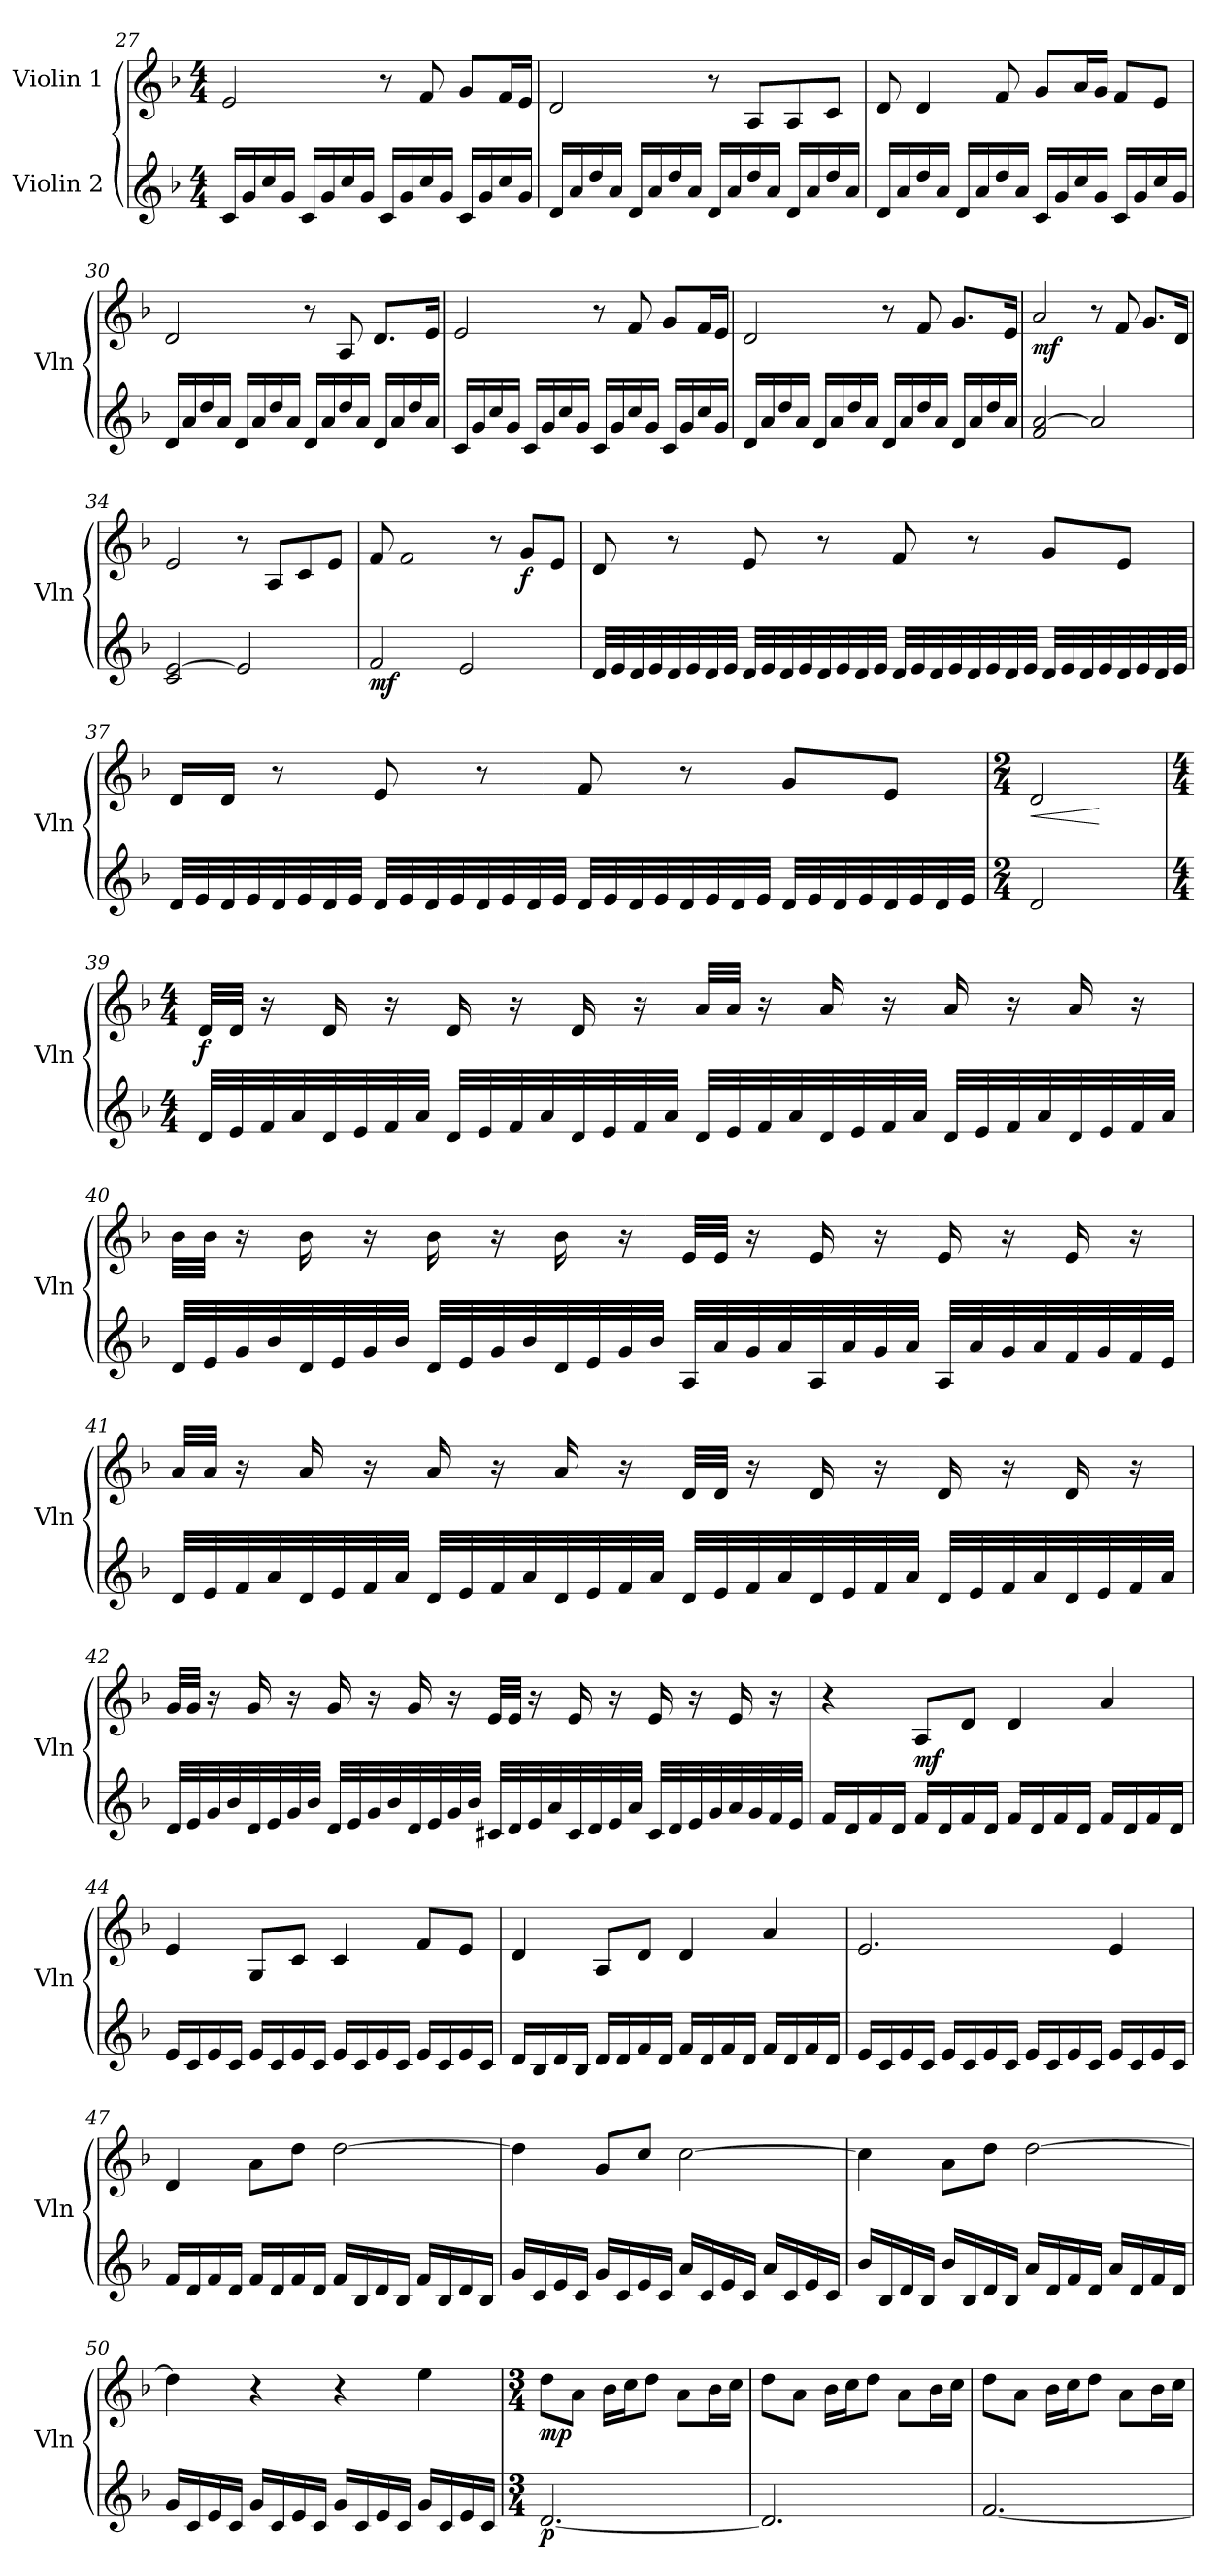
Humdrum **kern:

**kern	**dynam	**kern	**dynam
*part2	*part2	*part1	*part1
*staff2	*staff2	*staff1	*staff1
*I"Violin 2	*	*I"Violin 1	*
*I'Vln	*	*I'Vln	*
!!LO:LB:g=z
*clefG2	*	*clefG2	*
*k[b-]	*	*k[b-]	*
*M4/4	*	*M4/4	*
=27	=27	=27	=27
16c/LL	.	2e/	.
16g/	.	.	.
16cc/	.	.	.
16g/JJ	.	.	.
16c/LL	.	.	.
16g/	.	.	.
16cc/	.	.	.
16g/JJ	.	.	.
16c/LL	.	8r	.
16g/	.	.	.
16cc/	.	8f/	.
16g/JJ	.	.	.
16c/LL	.	8g/L	.
16g/	.	.	.
16cc/	.	16f/L	.
16g/JJ	.	16e/JJ	.
=28	=28	=28	=28
16d/LL	.	2d/	.
16a/	.	.	.
16dd/	.	.	.
16a/JJ	.	.	.
16d/LL	.	.	.
16a/	.	.	.
16dd/	.	.	.
16a/JJ	.	.	.
16d/LL	.	8r	.
16a/	.	.	.
16dd/	.	8A/L	.
16a/JJ	.	.	.
16d/LL	.	8A/	.
16a/	.	.	.
16dd/	.	8c/J	.
16a/JJ	.	.	.
=29	=29	=29	=29
16d/LL	.	8d/	.
16a/	.	.	.
16dd/	.	4d/	.
16a/JJ	.	.	.
16d/LL	.	.	.
16a/	.	.	.
16dd/	.	8f/	.
16a/JJ	.	.	.
16c/LL	.	8g/L	.
16g/	.	.	.
16cc/	.	16a/L	.
16g/JJ	.	16g/JJ	.
16c/LL	.	8f/L	.
16g/	.	.	.
16cc/	.	8e/J	.
16g/JJ	.	.	.
!!LO:PB:g=z
=30	=30	=30	=30
16d/LL	.	2d/	.
16a/	.	.	.
16dd/	.	.	.
16a/JJ	.	.	.
16d/LL	.	.	.
16a/	.	.	.
16dd/	.	.	.
16a/JJ	.	.	.
16d/LL	.	8r	.
16a/	.	.	.
16dd/	.	8A/	.
16a/JJ	.	.	.
16d/LL	.	8.d/L	.
16a/	.	.	.
16dd/	.	.	.
16a/JJ	.	16e/Jk	.
=31	=31	=31	=31
16c/LL	.	2e/	.
16g/	.	.	.
16cc/	.	.	.
16g/JJ	.	.	.
16c/LL	.	.	.
16g/	.	.	.
16cc/	.	.	.
16g/JJ	.	.	.
16c/LL	.	8r	.
16g/	.	.	.
16cc/	.	8f/	.
16g/JJ	.	.	.
16c/LL	.	8g/L	.
16g/	.	.	.
16cc/	.	16f/L	.
16g/JJ	.	16e/JJ	.
=32	=32	=32	=32
16d/LL	.	2d/	.
16a/	.	.	.
16dd/	.	.	.
16a/JJ	.	.	.
16d/LL	.	.	.
16a/	.	.	.
16dd/	.	.	.
16a/JJ	.	.	.
16d/LL	.	8r	.
16a/	.	.	.
16dd/	.	8f/	.
16a/JJ	.	.	.
16d/LL	.	8.g/L	.
16a/	.	.	.
16dd/	.	.	.
16a/JJ	.	16e/Jk	.
!!LO:LB:g=z
=33	=33	=33	=33
!	!	!	!LO:DY:b
2f/ [2a/	.	2a/	mf
2a/]	.	8r	.
.	.	8f/	.
.	.	8.g/L	.
.	.	16d/Jk	.
=34	=34	=34	=34
2c/ [2e/	.	2e/	.
2e/]	.	8r	.
.	.	8A/L	.
.	.	8c/	.
.	.	8e/J	.
=35	=35	=35	=35
!	!LO:DY:b	!	!
2f/	mf	8f/	.
.	.	2f/	.
2e/	.	.	.
.	.	8r	.
!	!	!	!LO:DY:b
.	.	8g/L	f
.	.	8e/J	.
!!LO:LB:g=z
=36	=36	=36	=36
32d/LLL	.	8d/	.
32e/	.	.	.
32d/	.	.	.
32e/	.	.	.
32d/	.	8r	.
32e/	.	.	.
32d/	.	.	.
32e/JJJ	.	.	.
32d/LLL	.	8e/	.
32e/	.	.	.
32d/	.	.	.
32e/	.	.	.
32d/	.	8r	.
32e/	.	.	.
32d/	.	.	.
32e/JJJ	.	.	.
32d/LLL	.	8f/	.
32e/	.	.	.
32d/	.	.	.
32e/	.	.	.
32d/	.	8r	.
32e/	.	.	.
32d/	.	.	.
32e/JJJ	.	.	.
32d/LLL	.	8g/L	.
32e/	.	.	.
32d/	.	.	.
32e/	.	.	.
32d/	.	8e/J	.
32e/	.	.	.
32d/	.	.	.
32e/JJJ	.	.	.
!!LO:LB:g=z
=37	=37	=37	=37
32d/LLL	.	16d/LL	.
32e/	.	.	.
32d/	.	16d/JJ	.
32e/	.	.	.
32d/	.	8r	.
32e/	.	.	.
32d/	.	.	.
32e/JJJ	.	.	.
32d/LLL	.	8e/	.
32e/	.	.	.
32d/	.	.	.
32e/	.	.	.
32d/	.	8r	.
32e/	.	.	.
32d/	.	.	.
32e/JJJ	.	.	.
32d/LLL	.	8f/	.
32e/	.	.	.
32d/	.	.	.
32e/	.	.	.
32d/	.	8r	.
32e/	.	.	.
32d/	.	.	.
32e/JJJ	.	.	.
32d/LLL	.	8g/L	.
32e/	.	.	.
32d/	.	.	.
32e/	.	.	.
32d/	.	8e/J	.
32e/	.	.	.
32d/	.	.	.
32e/JJJ	.	.	.
=38	=38	=38	=38
*M2/4	*	*M2/4	*
!	!	!	!LO:HP:b
2d/	.	2d/	<
.	.	.	[
!!LO:LB:g=z
=39	=39	=39	=39
*M4/4	*	*M4/4	*
!	!	!	!LO:DY:b
32d/LLL	.	32d/LLL	f
32e/	.	32d/JJJ	.
32f/	.	16r	.
32a/	.	.	.
32d/	.	16d/	.
32e/	.	.	.
32f/	.	16r	.
32a/JJJ	.	.	.
32d/LLL	.	16d/	.
32e/	.	.	.
32f/	.	16r	.
32a/	.	.	.
32d/	.	16d/	.
32e/	.	.	.
32f/	.	16r	.
32a/JJJ	.	.	.
32d/LLL	.	32a/LLL	.
32e/	.	32a/JJJ	.
32f/	.	16r	.
32a/	.	.	.
32d/	.	16a/	.
32e/	.	.	.
32f/	.	16r	.
32a/JJJ	.	.	.
32d/LLL	.	16a/	.
32e/	.	.	.
32f/	.	16r	.
32a/	.	.	.
32d/	.	16a/	.
32e/	.	.	.
32f/	.	16r	.
32a/JJJ	.	.	.
!!LO:LB:g=z
=40	=40	=40	=40
32d/LLL	.	32b-\LLL	.
32e/	.	32b-\JJJ	.
32g/	.	16r	.
32b-/	.	.	.
32d/	.	16b-\	.
32e/	.	.	.
32g/	.	16r	.
32b-/JJJ	.	.	.
32d/LLL	.	16b-\	.
32e/	.	.	.
32g/	.	16r	.
32b-/	.	.	.
32d/	.	16b-\	.
32e/	.	.	.
32g/	.	16r	.
32b-/JJJ	.	.	.
32A/LLL	.	32e/LLL	.
32a/	.	32e/JJJ	.
32g/	.	16r	.
32a/	.	.	.
32A/	.	16e/	.
32a/	.	.	.
32g/	.	16r	.
32a/JJJ	.	.	.
32A/LLL	.	16e/	.
32a/	.	.	.
32g/	.	16r	.
32a/	.	.	.
32f/	.	16e/	.
32g/	.	.	.
32f/	.	16r	.
32e/JJJ	.	.	.
!!LO:PB:g=z
=41	=41	=41	=41
32d/LLL	.	32a/LLL	.
32e/	.	32a/JJJ	.
32f/	.	16r	.
32a/	.	.	.
32d/	.	16a/	.
32e/	.	.	.
32f/	.	16r	.
32a/JJJ	.	.	.
32d/LLL	.	16a/	.
32e/	.	.	.
32f/	.	16r	.
32a/	.	.	.
32d/	.	16a/	.
32e/	.	.	.
32f/	.	16r	.
32a/JJJ	.	.	.
32d/LLL	.	32d/LLL	.
32e/	.	32d/JJJ	.
32f/	.	16r	.
32a/	.	.	.
32d/	.	16d/	.
32e/	.	.	.
32f/	.	16r	.
32a/JJJ	.	.	.
32d/LLL	.	16d/	.
32e/	.	.	.
32f/	.	16r	.
32a/	.	.	.
32d/	.	16d/	.
32e/	.	.	.
32f/	.	16r	.
32a/JJJ	.	.	.
!!LO:LB:g=z
=42	=42	=42	=42
32d/LLL	.	32g/LLL	.
32e/	.	32g/JJJ	.
32g/	.	16r	.
32b-/	.	.	.
32d/	.	16g/	.
32e/	.	.	.
32g/	.	16r	.
32b-/JJJ	.	.	.
32d/LLL	.	16g/	.
32e/	.	.	.
32g/	.	16r	.
32b-/	.	.	.
32d/	.	16g/	.
32e/	.	.	.
32g/	.	16r	.
32b-/JJJ	.	.	.
32c#X/LLL	.	32e/LLL	.
32d/	.	32e/JJJ	.
32e/	.	16r	.
32a/	.	.	.
32c#/	.	16e/	.
32d/	.	.	.
32e/	.	16r	.
32a/JJJ	.	.	.
32c#/LLL	.	16e/	.
32d/	.	.	.
32e/	.	16r	.
32g/	.	.	.
32a/	.	16e/	.
32g/	.	.	.
32f/	.	16r	.
32e/JJJ	.	.	.
=43	=43	=43	=43
16f/LL	.	4r	.
16d/	.	.	.
16f/	.	.	.
16d/JJ	.	.	.
!	!	!	!LO:DY:b
16f/LL	.	8A/L	mf
16d/	.	.	.
16f/	.	8d/J	.
16d/JJ	.	.	.
16f/LL	.	4d/	.
16d/	.	.	.
16f/	.	.	.
16d/JJ	.	.	.
16f/LL	.	4a/	.
16d/	.	.	.
16f/	.	.	.
16d/JJ	.	.	.
!!LO:LB:g=z
=44	=44	=44	=44
16e/LL	.	4e/	.
16c/	.	.	.
16e/	.	.	.
16c/JJ	.	.	.
16e/LL	.	8G/L	.
16c/	.	.	.
16e/	.	8c/J	.
16c/JJ	.	.	.
16e/LL	.	4c/	.
16c/	.	.	.
16e/	.	.	.
16c/JJ	.	.	.
16e/LL	.	8f/L	.
16c/	.	.	.
16e/	.	8e/J	.
16c/JJ	.	.	.
=45	=45	=45	=45
16d/LL	.	4d/	.
16B-/	.	.	.
16d/	.	.	.
16B-/JJ	.	.	.
16d/LL	.	8A/L	.
16d/	.	.	.
16f/	.	8d/J	.
16d/JJ	.	.	.
16f/LL	.	4d/	.
16d/	.	.	.
16f/	.	.	.
16d/JJ	.	.	.
16f/LL	.	4a/	.
16d/	.	.	.
16f/	.	.	.
16d/JJ	.	.	.
=46	=46	=46	=46
16e/LL	.	2.e/	.
16c/	.	.	.
16e/	.	.	.
16c/JJ	.	.	.
16e/LL	.	.	.
16c/	.	.	.
16e/	.	.	.
16c/JJ	.	.	.
16e/LL	.	.	.
16c/	.	.	.
16e/	.	.	.
16c/JJ	.	.	.
16e/LL	.	4e/	.
16c/	.	.	.
16e/	.	.	.
16c/JJ	.	.	.
!!LO:LB:g=z
=47	=47	=47	=47
16f/LL	.	4d/	.
16d/	.	.	.
16f/	.	.	.
16d/JJ	.	.	.
16f/LL	.	8a\L	.
16d/	.	.	.
16f/	.	8dd\J	.
16d/JJ	.	.	.
16f/LL	.	[2dd\	.
16B-/	.	.	.
16d/	.	.	.
16B-/JJ	.	.	.
16f/LL	.	.	.
16B-/	.	.	.
16d/	.	.	.
16B-/JJ	.	.	.
=48	=48	=48	=48
16g/LL	.	4dd\]	.
16c/	.	.	.
16e/	.	.	.
16c/JJ	.	.	.
16g/LL	.	8g/L	.
16c/	.	.	.
16e/	.	8cc/J	.
16c/JJ	.	.	.
16a/LL	.	[2cc\	.
16c/	.	.	.
16e/	.	.	.
16c/JJ	.	.	.
16a/LL	.	.	.
16c/	.	.	.
16e/	.	.	.
16c/JJ	.	.	.
=49	=49	=49	=49
16b-/LL	.	4cc\]	.
16B-/	.	.	.
16d/	.	.	.
16B-/JJ	.	.	.
16b-/LL	.	8a\L	.
16B-/	.	.	.
16d/	.	8dd\J	.
16B-/JJ	.	.	.
16a/LL	.	[2dd\	.
16d/	.	.	.
16f/	.	.	.
16d/JJ	.	.	.
16a/LL	.	.	.
16d/	.	.	.
16f/	.	.	.
16d/JJ	.	.	.
!!LO:LB:g=z
=50	=50	=50	=50
16g/LL	.	4dd\]	.
16c/	.	.	.
16e/	.	.	.
16c/JJ	.	.	.
16g/LL	.	4r	.
16c/	.	.	.
16e/	.	.	.
16c/JJ	.	.	.
16g/LL	.	4r	.
16c/	.	.	.
16e/	.	.	.
16c/JJ	.	.	.
16g/LL	.	4ee\	.
16c/	.	.	.
16e/	.	.	.
16c/JJ	.	.	.
=51	=51	=51	=51
*M3/4	*	*M3/4	*
*	*	*MM100	*
!	!LO:DY:b	!	!LO:DY:b
[2.d/	p	8dd\L	mp
.	.	8a\J	.
.	.	16b-\LL	.
.	.	16cc\J	.
.	.	8dd\J	.
.	.	8a\L	.
.	.	16b-\L	.
.	.	16cc\JJ	.
=52	=52	=52	=52
2.d/]	.	8dd\L	.
.	.	8a\J	.
.	.	16b-\LL	.
.	.	16cc\J	.
.	.	8dd\J	.
.	.	8a\L	.
.	.	16b-\L	.
.	.	16cc\JJ	.
=53	=53	=53	=53
[2.f/	.	8dd\L	.
.	.	8a\J	.
.	.	16b-\LL	.
.	.	16cc\J	.
.	.	8dd\J	.
.	.	8a\L	.
.	.	16b-\L	.
.	.	16cc\JJ	.
=	=	=	=
*-	*-	*-	*-
